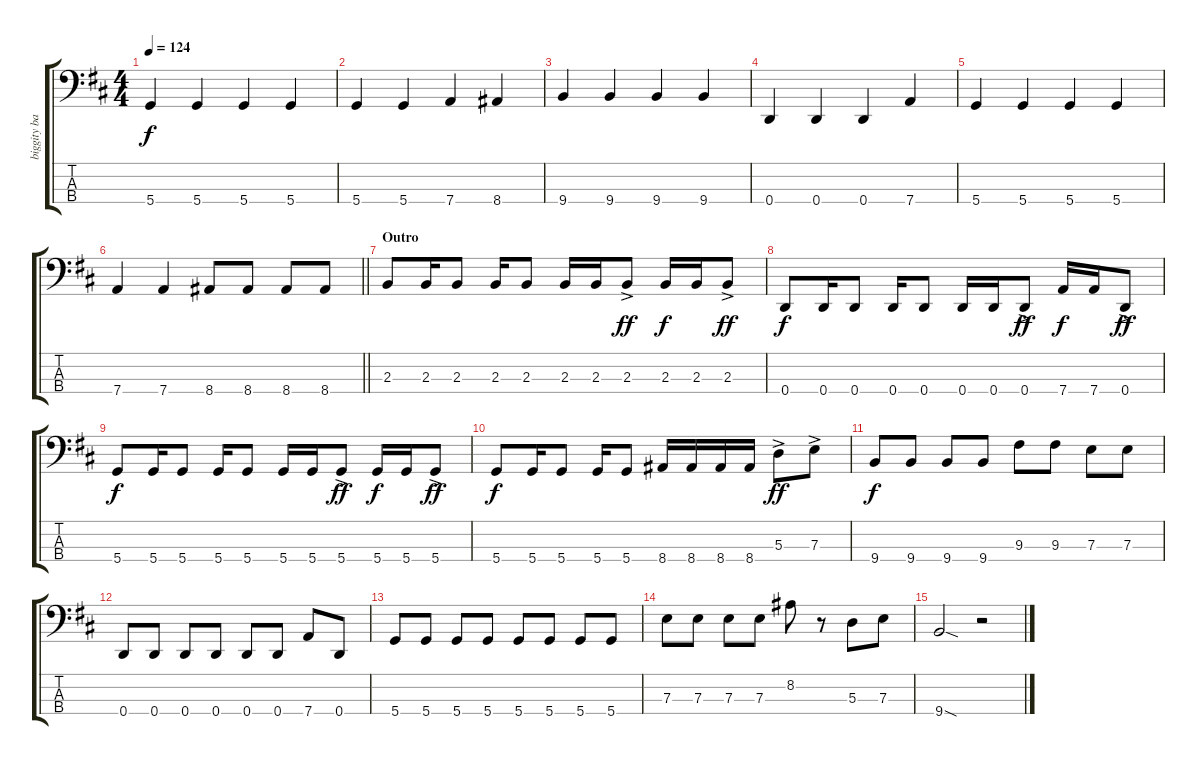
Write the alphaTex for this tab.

\track ("biggity bass" "biggity ba") {instrument electricbasspick}
\staff {score tabs}
\tuning (G2 D2 A1 D1) {hide}
\ts (4 4)
\tempo 124
\clef f4
\ks d
5.4.4{dy f} 5.4.4 5.4.4 5.4.4 |
5.4.4 5.4.4 7.4.4 8.4.4 |
9.4.4 9.4.4 9.4.4 9.4.4 |
0.4.4 0.4.4 0.4.4 7.4.4 |
5.4.4 5.4.4 5.4.4 5.4.4 |
\barLineRight lightlight
7.4.4 7.4.4 8.4.8 8.4.8 8.4.8 8.4.8 |
\section ("" "Outro")
2.3.8 2.3.16 2.3.8 2.3.16 2.3.8 2.3.16 2.3.16 2.3{ac}.8{dy ff} 2.3.16{dy f} 2.3.16 2.3{ac}.8{dy ff} |
0.4.8{dy f} 0.4.16 0.4.8 0.4.16 0.4.8 0.4.16 0.4.16 0.4{ac}.8{dy ff} 7.4.16{dy f} 7.4.16 0.4{ac}.8{dy ff} |
5.4.8{dy f} 5.4.16 5.4.8 5.4.16 5.4.8 5.4.16 5.4.16 5.4{ac}.8{dy ff} 5.4.16{dy f} 5.4.16 5.4{ac}.8{dy ff} |
5.4.8{dy f} 5.4.16 5.4.8 5.4.16 5.4.8 8.4.16 8.4.16 8.4.16 8.4.16 5.3{ac}.8{dy ff} 7.3{ac}.8 |
9.4.8{dy f} 9.4.8 9.4.8 9.4.8 9.3.8 9.3.8 7.3.8 7.3.8 |
0.4.8 0.4.8 0.4.8 0.4.8 0.4.8 0.4.8 7.4.8 0.4.8 |
5.4.8 5.4.8 5.4.8 5.4.8 5.4.8 5.4.8 5.4.8 5.4.8 |
7.3.8 7.3.8 7.3.8 7.3.8 8.2.8 r.8 5.3.8 7.3.8 |
9.4{sod}.2 r.2
